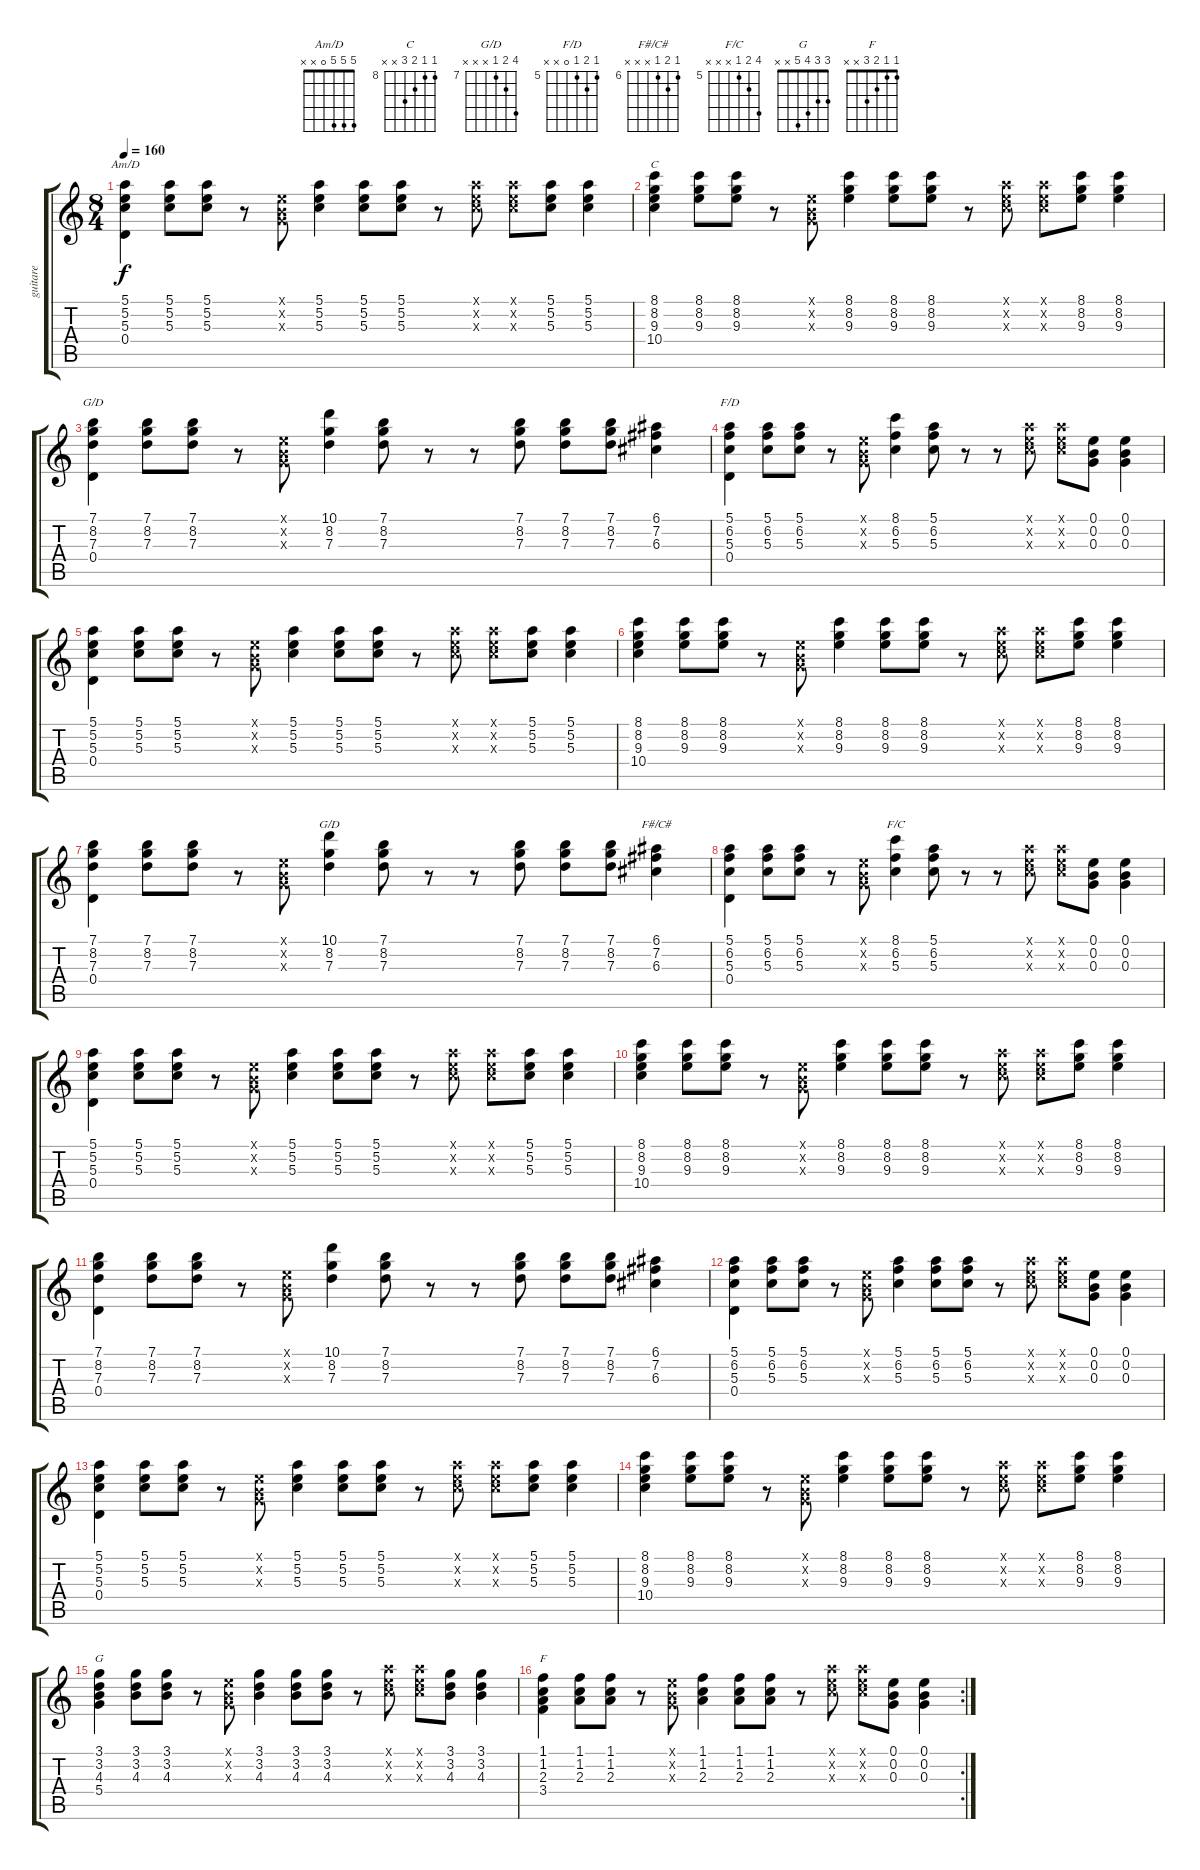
\track ("guitare" "guitare") {instrument acousticguitarnylon}
\staff {score tabs}
\tuning (E4 B3 G3 D3 A2 E2) {hide}
\chord ("Am/D" 5 5 5 0 x x)
\chord ("C" 8 8 9 10 x x) {firstfret 8}
\chord ("G/D" 7 8 7 0 x x) {firstfret 7}
\chord ("F/D" 5 6 5 0 x x) {firstfret 5}
\chord ("G/D" 10 8 7 x x x) {firstfret 7}
\chord ("F#/C#" 6 7 6 x x x) {firstfret 6}
\chord ("F/C" 8 6 5 x x x) {firstfret 5}
\chord ("G" 3 3 4 5 x x)
\chord ("F" 1 1 2 3 x x)
\ts (8 4)
\tempo 160
\clef g2
\ks c
(5.1 5.2 5.3 0.4).4{ch "Am/D" dy f} (5.1 5.2 5.3).8 (5.1 5.2 5.3).8 r.8 (0.1{x} 0.2{x} 0.3{x}).8 (5.1 5.2 5.3).4 (5.1 5.2 5.3).8 (5.1 5.2 5.3).8 r.8 (5.1{x} 5.2{x} 5.3{x}).8 (5.1{x} 5.2{x} 5.3{x}).8 (5.1 5.2 5.3).8 (5.1 5.2 5.3).4 |
(8.1 8.2 9.3 10.4).4{ch "C"} (8.1 8.2 9.3).8 (8.1 8.2 9.3).8 r.8 (0.1{x} 0.2{x} 0.3{x}).8 (8.1 8.2 9.3).4 (8.1 8.2 9.3).8 (8.1 8.2 9.3).8 r.8 (5.1{x} 5.2{x} 5.3{x}).8 (5.1{x} 5.2{x} 5.3{x}).8 (8.1 8.2 9.3).8 (8.1 8.2 9.3).4 |
(7.1 8.2 7.3 0.4).4{ch "G/D"} (7.1 8.2 7.3).8 (7.1 8.2 7.3).8 r.8 (0.1{x} 0.2{x} 0.3{x}).8 (10.1 8.2 7.3).4 (7.1 8.2 7.3).8 r.8 r.8 (7.1 8.2 7.3).8 (7.1 8.2 7.3).8 (7.1 8.2 7.3).8 (6.1 7.2 6.3).4 |
(5.1 6.2 5.3 0.4).4{ch "F/D"} (5.1 6.2 5.3).8 (5.1 6.2 5.3).8 r.8 (0.1{x} 0.2{x} 0.3{x}).8 (8.1 6.2 5.3).4 (5.1 6.2 5.3).8 r.8 r.8 (5.1{x} 5.2{x} 5.3{x}).8 (5.1{x} 5.2{x} 5.3{x}).8 (0.1 0.2 0.3).8 (0.1 0.2 0.3).4 |
(5.1 5.2 5.3 0.4).4 (5.1 5.2 5.3).8 (5.1 5.2 5.3).8 r.8 (0.1{x} 0.2{x} 0.3{x}).8 (5.1 5.2 5.3).4 (5.1 5.2 5.3).8 (5.1 5.2 5.3).8 r.8 (5.1{x} 5.2{x} 5.3{x}).8 (5.1{x} 5.2{x} 5.3{x}).8 (5.1 5.2 5.3).8 (5.1 5.2 5.3).4 |
(8.1 8.2 9.3 10.4).4 (8.1 8.2 9.3).8 (8.1 8.2 9.3).8 r.8 (0.1{x} 0.2{x} 0.3{x}).8 (8.1 8.2 9.3).4 (8.1 8.2 9.3).8 (8.1 8.2 9.3).8 r.8 (5.1{x} 5.2{x} 5.3{x}).8 (5.1{x} 5.2{x} 5.3{x}).8 (8.1 8.2 9.3).8 (8.1 8.2 9.3).4 |
(7.1 8.2 7.3 0.4).4 (7.1 8.2 7.3).8 (7.1 8.2 7.3).8 r.8 (0.1{x} 0.2{x} 0.3{x}).8 (10.1 8.2 7.3).4{ch "G/D"} (7.1 8.2 7.3).8 r.8 r.8 (7.1 8.2 7.3).8 (7.1 8.2 7.3).8 (7.1 8.2 7.3).8 (6.1 7.2 6.3).4{ch "F#/C#"} |
(5.1 6.2 5.3 0.4).4 (5.1 6.2 5.3).8 (5.1 6.2 5.3).8 r.8 (0.1{x} 0.2{x} 0.3{x}).8 (8.1 6.2 5.3).4{ch "F/C"} (5.1 6.2 5.3).8 r.8 r.8 (5.1{x} 5.2{x} 5.3{x}).8 (5.1{x} 5.2{x} 5.3{x}).8 (0.1 0.2 0.3).8 (0.1 0.2 0.3).4 |
(5.1 5.2 5.3 0.4).4 (5.1 5.2 5.3).8 (5.1 5.2 5.3).8 r.8 (0.1{x} 0.2{x} 0.3{x}).8 (5.1 5.2 5.3).4 (5.1 5.2 5.3).8 (5.1 5.2 5.3).8 r.8 (5.1{x} 5.2{x} 5.3{x}).8 (5.1{x} 5.2{x} 5.3{x}).8 (5.1 5.2 5.3).8 (5.1 5.2 5.3).4 |
(8.1 8.2 9.3 10.4).4 (8.1 8.2 9.3).8 (8.1 8.2 9.3).8 r.8 (0.1{x} 0.2{x} 0.3{x}).8 (8.1 8.2 9.3).4 (8.1 8.2 9.3).8 (8.1 8.2 9.3).8 r.8 (5.1{x} 5.2{x} 5.3{x}).8 (5.1{x} 5.2{x} 5.3{x}).8 (8.1 8.2 9.3).8 (8.1 8.2 9.3).4 |
(7.1 8.2 7.3 0.4).4 (7.1 8.2 7.3).8 (7.1 8.2 7.3).8 r.8 (0.1{x} 0.2{x} 0.3{x}).8 (10.1 8.2 7.3).4 (7.1 8.2 7.3).8 r.8 r.8 (7.1 8.2 7.3).8 (7.1 8.2 7.3).8 (7.1 8.2 7.3).8 (6.1 7.2 6.3).4 |
(5.1 6.2 5.3 0.4).4 (5.1 6.2 5.3).8 (5.1 6.2 5.3).8 r.8 (0.1{x} 0.2{x} 0.3{x}).8 (5.1 6.2 5.3).4 (5.1 6.2 5.3).8 (5.1 6.2 5.3).8 r.8 (5.1{x} 5.2{x} 5.3{x}).8 (5.1{x} 5.2{x} 5.3{x}).8 (0.1 0.2 0.3).8 (0.1 0.2 0.3).4 |
(5.1 5.2 5.3 0.4).4 (5.1 5.2 5.3).8 (5.1 5.2 5.3).8 r.8 (0.1{x} 0.2{x} 0.3{x}).8 (5.1 5.2 5.3).4 (5.1 5.2 5.3).8 (5.1 5.2 5.3).8 r.8 (5.1{x} 5.2{x} 5.3{x}).8 (5.1{x} 5.2{x} 5.3{x}).8 (5.1 5.2 5.3).8 (5.1 5.2 5.3).4 |
(8.1 8.2 9.3 10.4).4 (8.1 8.2 9.3).8 (8.1 8.2 9.3).8 r.8 (0.1{x} 0.2{x} 0.3{x}).8 (8.1 8.2 9.3).4 (8.1 8.2 9.3).8 (8.1 8.2 9.3).8 r.8 (5.1{x} 5.2{x} 5.3{x}).8 (5.1{x} 5.2{x} 5.3{x}).8 (8.1 8.2 9.3).8 (8.1 8.2 9.3).4 |
(3.1 3.2 4.3 5.4).4{ch "G"} (3.1 3.2 4.3).8 (3.1 3.2 4.3).8 r.8 (0.1{x} 0.2{x} 0.3{x}).8 (3.1 3.2 4.3).4 (3.1 3.2 4.3).8 (3.1 3.2 4.3).8 r.8 (5.1{x} 5.2{x} 5.3{x}).8 (5.1{x} 5.2{x} 5.3{x}).8 (3.1 3.2 4.3).8 (3.1 3.2 4.3).4 |
\rc 2
(1.1 1.2 2.3 3.4).4{ch "F"} (1.1 1.2 2.3).8 (1.1 1.2 2.3).8 r.8 (0.1{x} 0.2{x} 0.3{x}).8 (1.1 1.2 2.3).4 (1.1 1.2 2.3).8 (1.1 1.2 2.3).8 r.8 (5.1{x} 5.2{x} 5.3{x}).8 (5.1{x} 5.2{x} 5.3{x}).8 (0.1 0.2 0.3).8 (0.1 0.2 0.3).4
